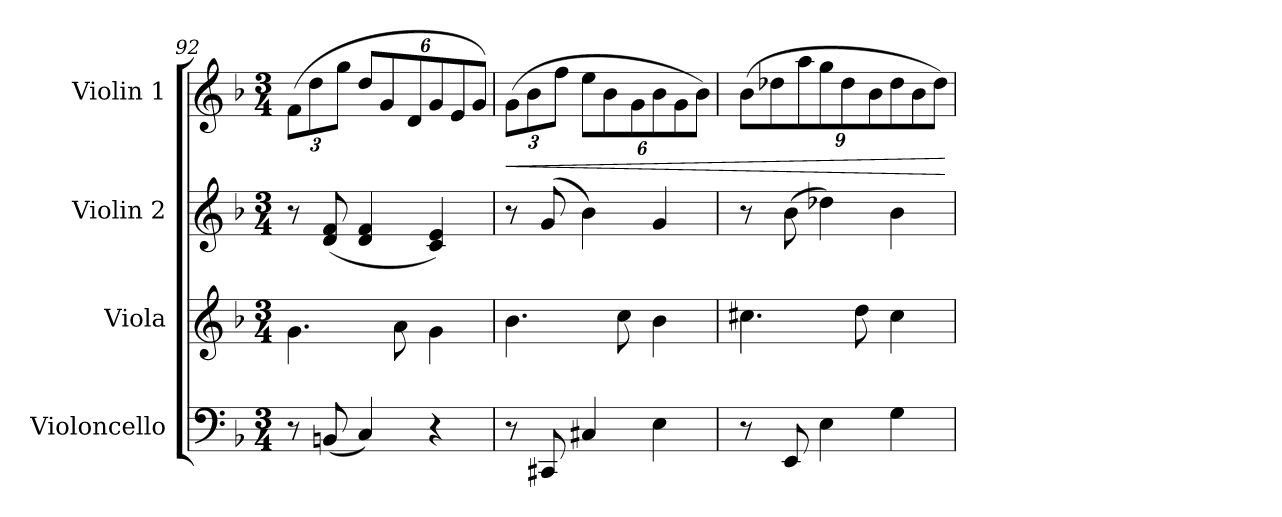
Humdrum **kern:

**kern	**kern	**kern	**kern	**dynam
*part4	*part3	*part2	*part1	*part1
*staff4	*staff3	*staff2	*staff1	*staff1
*I"Violoncello	*I"Viola	*I"Violin 2	*I"Violin 1	*
*I'Vc	*I'Vla	*I'Vln	*I'Vln	*
*clefF4	*clefG2	*clefG2	*clefG2	*
*k[b-]	*k[b-]	*k[b-]	*k[b-]	*
*M3/4	*M3/4	*M3/4	*M3/4	*
*	*	*	*Xbrackettup	*
=92	=92	=92	=92	=92
8r	4.g\	8r	(12f\L	.
.	.	.	12dd\	.
(8BBn/	.	(8d/ 8f/	.	.
.	.	.	12gg\J	.
*	*	*	*brackettup	*
4C/)	.	4d/ 4f/	12dd/L	.
.	.	.	12g/	.
.	8a\	.	.	.
.	.	.	12d/	.
4r	4g\	4c/ 4e/)	12g/	.
.	.	.	12e/	.
.	.	.	12g/J)	.
!!LO:LB:g=z
=93	=93	=93	=93	=93
*	*	*	*Xbrackettup	*
!	!	!	!	!LO:HP:b
8r	4.b-\	8r	(12g\L	<
.	.	.	12b-\	.
8CC#X/	.	(8g/	.	.
.	.	.	12ff\J	.
*	*	*	*brackettup	*
4C#X/	.	4b-\)	12ee\L	.
.	.	.	12b-\	.
.	8cc\	.	.	.
.	.	.	12g\	.
4E\	4b-\	4g/	12b-\	.
.	.	.	12g\	.
.	.	.	12b-\J)	.
=94	=94	=94	=94	=94
8r	4.cc#X\	8r	(12b-\L	.
.	.	.	12dd-X\	.
8EE/	.	(8b-\	.	.
.	.	.	12aa\	.
4E\	.	4dd-X\)	12gg\	.
.	.	.	12dd-\	.
.	8dd\	.	.	.
.	.	.	12b-\	.
4G\	4cc#\	4b-\	12dd-\	.
.	.	.	12b-\	.
.	.	.	12dd-\J)	.
.	.	.	.	[
=	=	=	=	=
*-	*-	*-	*-	*-
